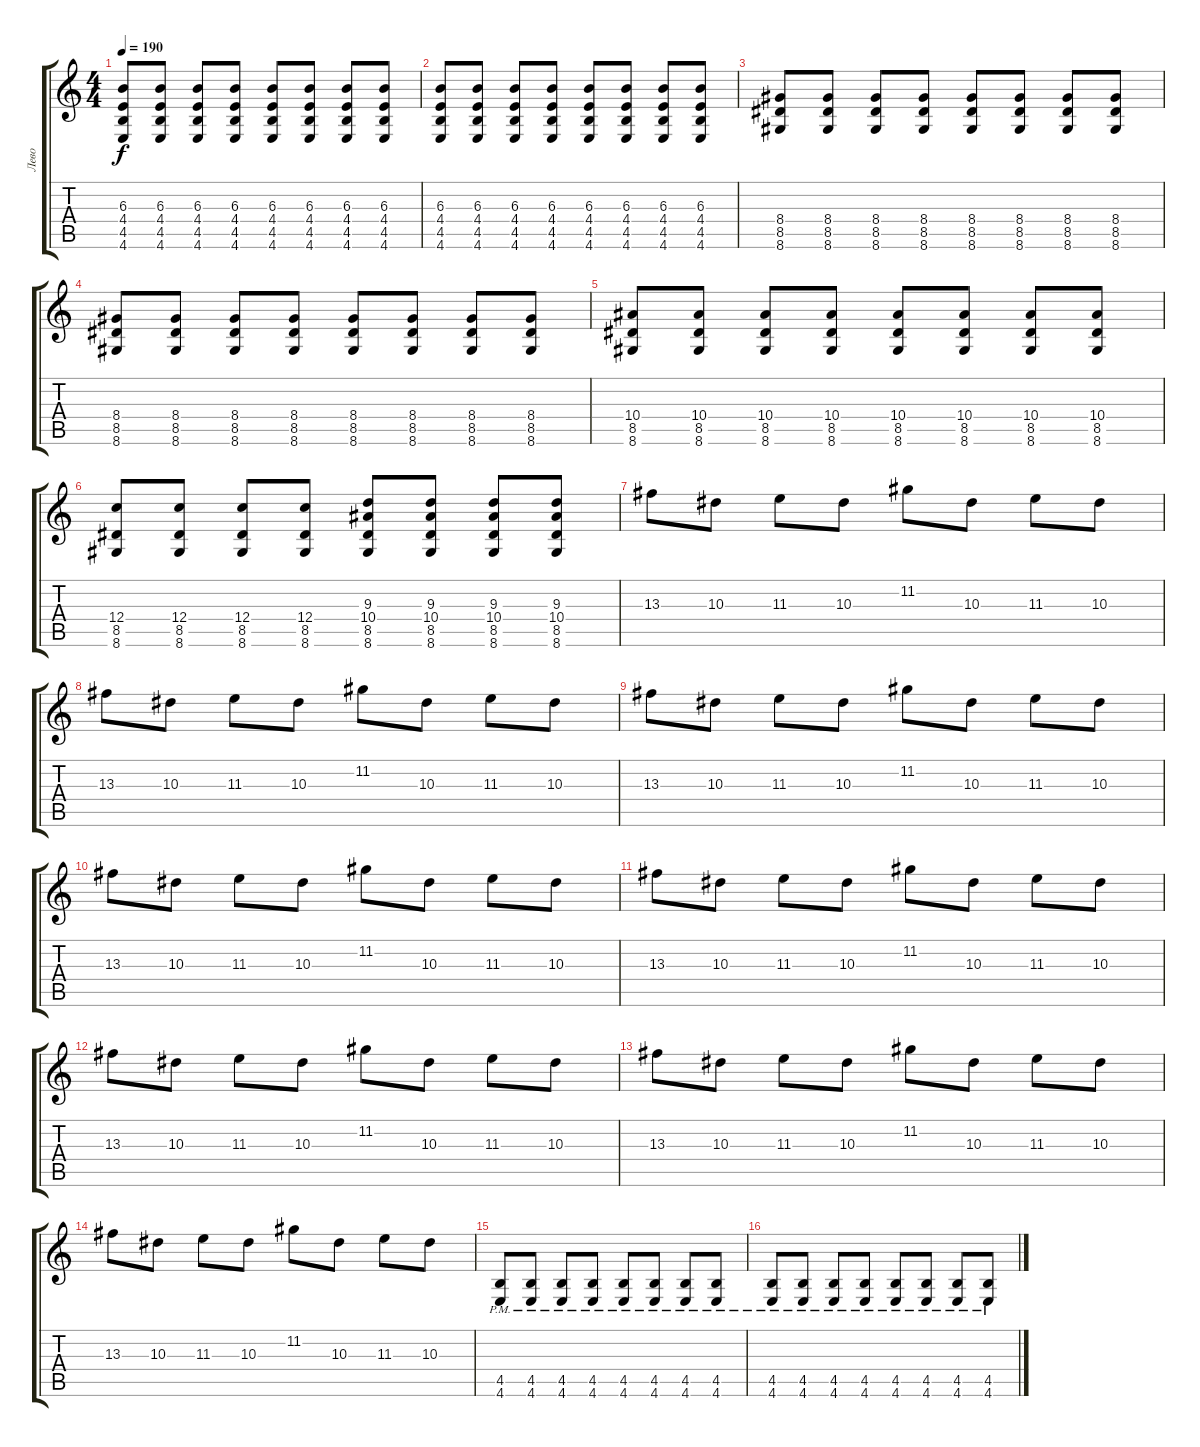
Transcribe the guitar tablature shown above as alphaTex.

\track ("Лево" "Лево") {instrument distortionguitar}
\staff {score tabs}
\tuning (D4 A3 F3 C3 G2 C2) {hide}
\ts (4 4)
\tempo 190
\clef g2
\ks c
(6.3 4.4 4.5 4.6).8{dy f} (6.3 4.4 4.5 4.6).8 (6.3 4.4 4.5 4.6).8 (6.3 4.4 4.5 4.6).8 (6.3 4.4 4.5 4.6).8 (6.3 4.4 4.5 4.6).8 (6.3 4.4 4.5 4.6).8 (6.3 4.4 4.5 4.6).8 |
(6.3 4.4 4.5 4.6).8 (6.3 4.4 4.5 4.6).8 (6.3 4.4 4.5 4.6).8 (6.3 4.4 4.5 4.6).8 (6.3 4.4 4.5 4.6).8 (6.3 4.4 4.5 4.6).8 (6.3 4.4 4.5 4.6).8 (6.3 4.4 4.5 4.6).8 |
(8.4 8.5 8.6).8 (8.4 8.5 8.6).8 (8.4 8.5 8.6).8 (8.4 8.5 8.6).8 (8.4 8.5 8.6).8 (8.4 8.5 8.6).8 (8.4 8.5 8.6).8 (8.4 8.5 8.6).8 |
(8.4 8.5 8.6).8 (8.4 8.5 8.6).8 (8.4 8.5 8.6).8 (8.4 8.5 8.6).8 (8.4 8.5 8.6).8 (8.4 8.5 8.6).8 (8.4 8.5 8.6).8 (8.4 8.5 8.6).8 |
(10.4 8.5 8.6).8 (10.4 8.5 8.6).8 (10.4 8.5 8.6).8 (10.4 8.5 8.6).8 (10.4 8.5 8.6).8 (10.4 8.5 8.6).8 (10.4 8.5 8.6).8 (10.4 8.5 8.6).8 |
(12.4 8.5 8.6).8 (12.4 8.5 8.6).8 (12.4 8.5 8.6).8 (12.4 8.5 8.6).8 (9.3 10.4 8.5 8.6).8 (9.3 10.4 8.5 8.6).8 (9.3 10.4 8.5 8.6).8 (9.3 10.4 8.5 8.6).8 |
13.3.8 10.3.8 11.3.8 10.3.8 11.2.8 10.3.8 11.3.8 10.3.8 |
13.3.8 10.3.8 11.3.8 10.3.8 11.2.8 10.3.8 11.3.8 10.3.8 |
13.3.8 10.3.8 11.3.8 10.3.8 11.2.8 10.3.8 11.3.8 10.3.8 |
13.3.8 10.3.8 11.3.8 10.3.8 11.2.8 10.3.8 11.3.8 10.3.8 |
13.3.8 10.3.8 11.3.8 10.3.8 11.2.8 10.3.8 11.3.8 10.3.8 |
13.3.8 10.3.8 11.3.8 10.3.8 11.2.8 10.3.8 11.3.8 10.3.8 |
13.3.8 10.3.8 11.3.8 10.3.8 11.2.8 10.3.8 11.3.8 10.3.8 |
13.3.8 10.3.8 11.3.8 10.3.8 11.2.8 10.3.8 11.3.8 10.3.8 |
(4.5{pm} 4.6{pm}).8 (4.5{pm} 4.6{pm}).8 (4.5{pm} 4.6{pm}).8 (4.5{pm} 4.6{pm}).8 (4.5{pm} 4.6{pm}).8 (4.5{pm} 4.6{pm}).8 (4.5{pm} 4.6{pm}).8 (4.5{pm} 4.6{pm}).8 |
(4.5{pm} 4.6{pm}).8 (4.5{pm} 4.6{pm}).8 (4.5{pm} 4.6{pm}).8 (4.5{pm} 4.6{pm}).8 (4.5{pm} 4.6{pm}).8 (4.5{pm} 4.6{pm}).8 (4.5{pm} 4.6{pm}).8 (4.5{pm} 4.6{pm}).8
